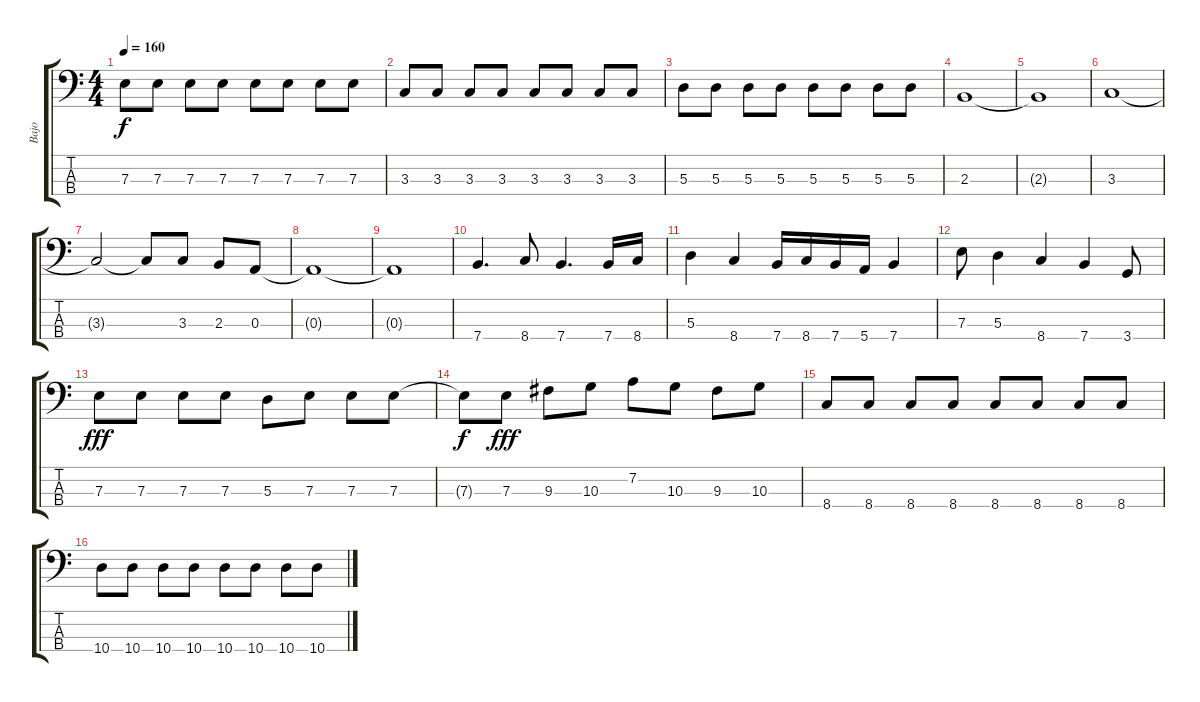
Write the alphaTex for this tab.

\track ("Bajo" "Bajo") {instrument electricbassfinger}
\staff {score tabs}
\tuning (G2 D2 A1 E1) {hide}
\ts (4 4)
\tempo 160
\clef f4
\ks c
7.3.8{dy f} 7.3.8 7.3.8 7.3.8 7.3.8 7.3.8 7.3.8 7.3.8 |
3.3.8 3.3.8 3.3.8 3.3.8 3.3.8 3.3.8 3.3.8 3.3.8 |
5.3.8 5.3.8 5.3.8 5.3.8 5.3.8 5.3.8 5.3.8 5.3.8 |
2.3.1 |
2.3{t}.1 |
3.3.1 |
3.3{t}.2 3.3{t}.8 3.3.8 2.3.8 0.3.8 |
0.3{t}.1 |
0.3{t}.1 |
7.4.4{d} 8.4.8 7.4.4{d} 7.4.16 8.4.16 |
5.3.4 8.4.4 7.4.16 8.4.16 7.4.16 5.4.16 7.4.4 |
7.3.8 5.3.4 8.4.4 7.4.4 3.4.8 |
7.3.8{dy fff} 7.3.8 7.3.8 7.3.8 5.3.8 7.3.8 7.3.8 7.3.8 |
7.3{t}.8{dy f} 7.3.8{dy fff} 9.3.8 10.3.8 7.2.8 10.3.8 9.3.8 10.3.8 |
8.4.8 8.4.8 8.4.8 8.4.8 8.4.8 8.4.8 8.4.8 8.4.8 |
10.4.8 10.4.8 10.4.8 10.4.8 10.4.8 10.4.8 10.4.8 10.4.8
